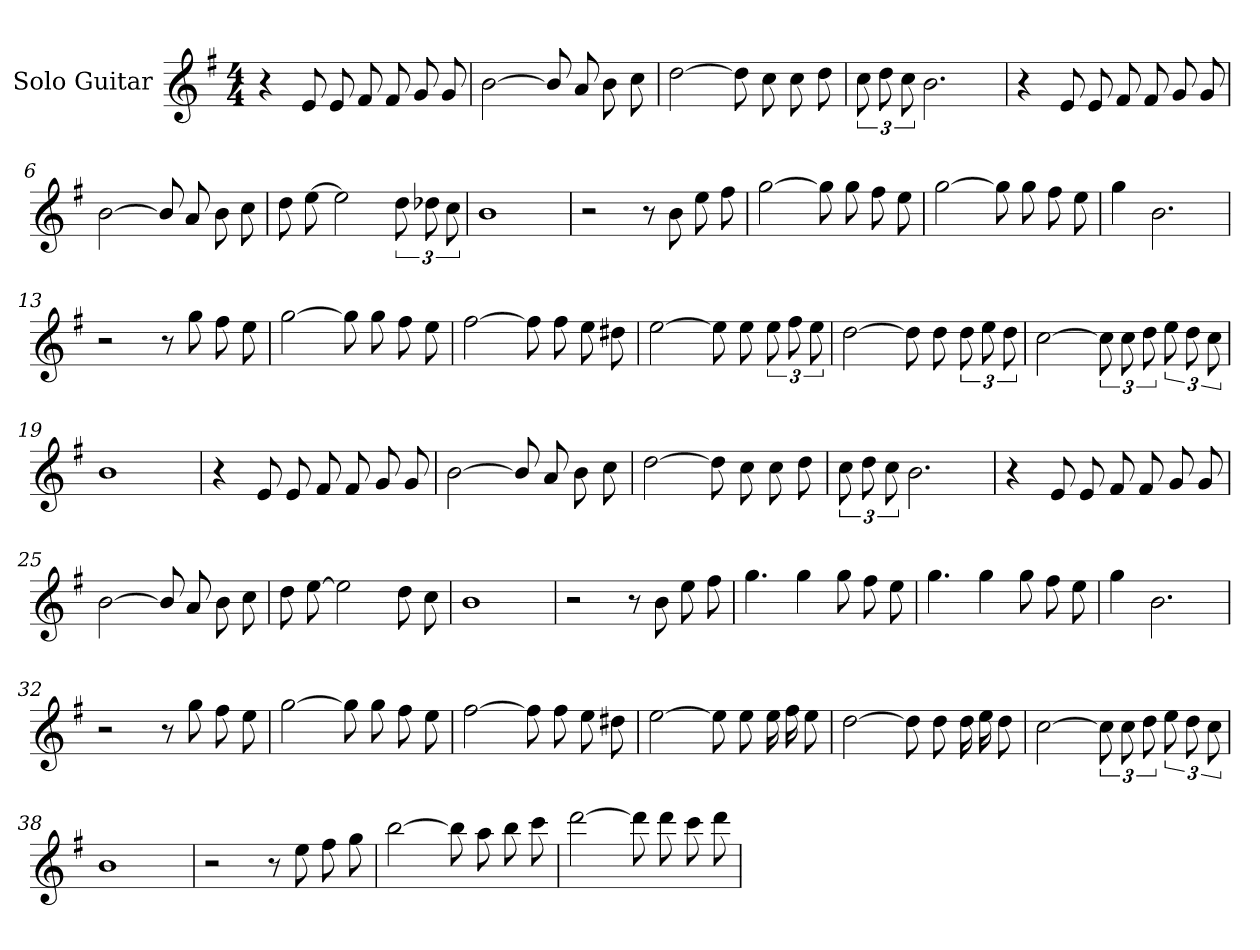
**kern
*part1
*staff1
*I"Solo Guitar
*I'Solo Guitar
*clefG2
*k[f#]
*M4/4
=1
4r
8e/L
8e/
8f#/L
8f#/
8g/L
8g/
=2
[>2b\
8b/L]
8a/
8b\L
8cc\
=3
[>2dd\
8dd\L]
8cc\
8cc\L
8dd\
=4
12cc\L
12dd\
12cc\
2.b\
!!LO:LB:g=z
=5
4r
8e/L
8e/
8f#/L
8f#/
8g/L
8g/
=6
[>2b\
8b/L]
8a/
8b\L
8cc\
=7
8dd\L
[>8ee\
2ee\]
12dd\L
12dd-X\
12cc\
=8
1b
!!LO:LB:g=z
=9
2r
8r
8b\
8ee\L
8ff#\
=10
[>2gg\
8gg\L]
8gg\
8ff#\L
8ee\
=11
[>2gg\
8gg\L]
8gg\
8ff#\L
8ee\
=12
4gg\
2.b\
=13
2r
8r
8gg\
8ff#\L
8ee\
!!LO:LB:g=z
=14
[>2gg\
8gg\L]
8gg\
8ff#\L
8ee\
=15
[>2ff#\
8ff#\L]
8ff#\
8ee\L
8dd#X\
=16
[>2ee\
8ee\L]
8ee\
12ee\L
12ff#\
12ee\
=17
[>2dd\
8dd\L]
8dd\
12dd\L
12ee\
12dd\
!!LO:LB:g=z
=18
[>2cc\
12cc\L]
12cc\
12dd\
12ee\L
12dd\
12cc\
=19
1b
=20
4r
8e/L
8e/
8f#/L
8f#/
8g/L
8g/
=21
[>2b\
8b/L]
8a/
8b\L
8cc\
!!LO:LB:g=z
=22
[>2dd\
8dd\L]
8cc\
8cc\L
8dd\
=23
12cc\L
12dd\
12cc\
2.b\
=24
4r
8e/L
8e/
8f#/L
8f#/
8g/L
8g/
!!LO:LB:g=z
=25
[>2b\
8b/L]
8a/
8b\L
8cc\
=26
8dd\L
[>8ee\
2ee\]
8dd\L
8cc\
=27
1b
=28
2r
8r
8b\
8ee\L
8ff#\
!!LO:LB:g=z
=29
4.gg\
4gg\
8gg\
8ff#\L
8ee\
=30
4.gg\
4gg\
8gg\
8ff#\L
8ee\
=31
4gg\
2.b\
!!LO:LB:g=z
=32
2r
8r
8gg\
8ff#\L
8ee\
=33
[>2gg\
8gg\L]
8gg\
8ff#\L
8ee\
=34
[>2ff#\
8ff#\L]
8ff#\
8ee\L
8dd#X\
=35
[>2ee\
8ee\L]
8ee\
16ee\LL
16ff#\J
8ee\
!!LO:PB:g=z
=36
[>2dd\
8dd\L]
8dd\
16dd\LL
16ee\J
8dd\
=37
[>2cc\
12cc\L]
12cc\
12dd\
12ee\L
12dd\
12cc\
=38
1b
=39
2r
8r
8ee\
8ff#\L
8gg\
=40
[>2bb\
8bb\L]
8aa\
8bb\L
8ccc\
!!LO:LB:g=z
=41
[>2ddd\
8ddd\L]
8ddd\
8ccc\L
8ddd\
=
*-
